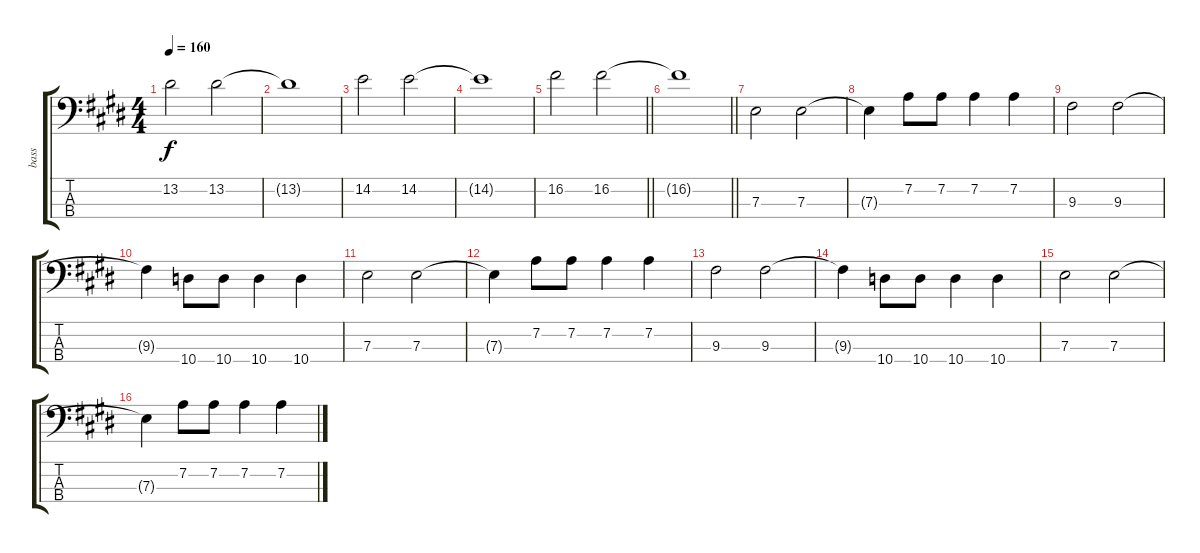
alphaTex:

\track ("bass" "bass") {instrument electricbassfinger}
\staff {score tabs}
\tuning (G2 D2 A1 E1) {hide}
\ts (4 4)
\tempo 160
\clef f4
\ks e
13.2.2{dy f} 13.2.2 |
13.2{t}.1 |
14.2.2 14.2.2 |
14.2{t}.1 |
\barLineRight lightlight
16.2.2 16.2.2 |
\barLineRight lightlight
16.2{t}.1 |
\section ("" "")
7.3.2 7.3.2 |
7.3{t}.4 7.2.8 7.2.8 7.2.4 7.2.4 |
9.3.2 9.3.2 |
9.3{t}.4 10.4.8 10.4.8 10.4.4 10.4.4 |
7.3.2 7.3.2 |
7.3{t}.4 7.2.8 7.2.8 7.2.4 7.2.4 |
9.3.2 9.3.2 |
9.3{t}.4 10.4.8 10.4.8 10.4.4 10.4.4 |
7.3.2 7.3.2 |
7.3{t}.4 7.2.8 7.2.8 7.2.4 7.2.4
